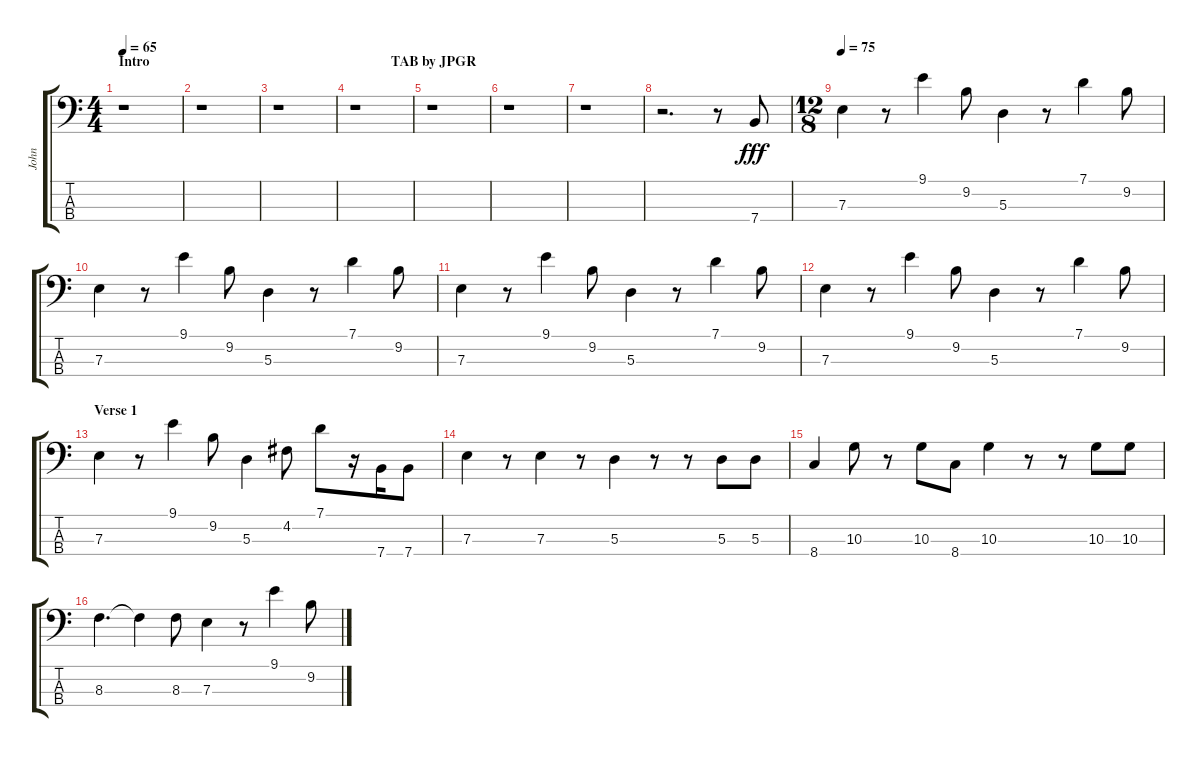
\track ("John" "John") {instrument electricbasspick}
\staff {score tabs}
\tuning (G2 D2 A1 E1) {hide}
\ts (4 4)
\section ("" "Intro                                                                     TAB by JPGR")
\tempo 65
\clef f4
\ks c
r.1{dy fff instrument electricbasspick} |
r.1 |
r.1 |
r.1 |
r.1 |
r.1 |
r.1 |
r.2{d} r.8 7.4.8 |
\ts (12 8)
\tempo 75
7.3.4 r.8 9.1.4 9.2.8 5.3.4 r.8 7.1.4 9.2.8 |
7.3.4 r.8 9.1.4 9.2.8 5.3.4 r.8 7.1.4 9.2.8 |
7.3.4 r.8 9.1.4 9.2.8 5.3.4 r.8 7.1.4 9.2.8 |
7.3.4 r.8 9.1.4 9.2.8 5.3.4 r.8 7.1.4 9.2.8 |
\section ("" "Verse 1")
7.3.4 r.8 9.1.4 9.2.8 5.3.4 4.2.8 7.1.8 r.16 7.4.16 7.4.8 |
7.3.4 r.8 7.3.4 r.8 5.3.4 r.8 r.8 5.3.8 5.3.8 |
8.4.4 10.3.8 r.8 10.3.8 8.4.8 10.3.4 r.8 r.8 10.3.8 10.3.8 |
8.3.4{d} 8.3{t}.4 8.3.8 7.3.4 r.8 9.1.4 9.2.8
